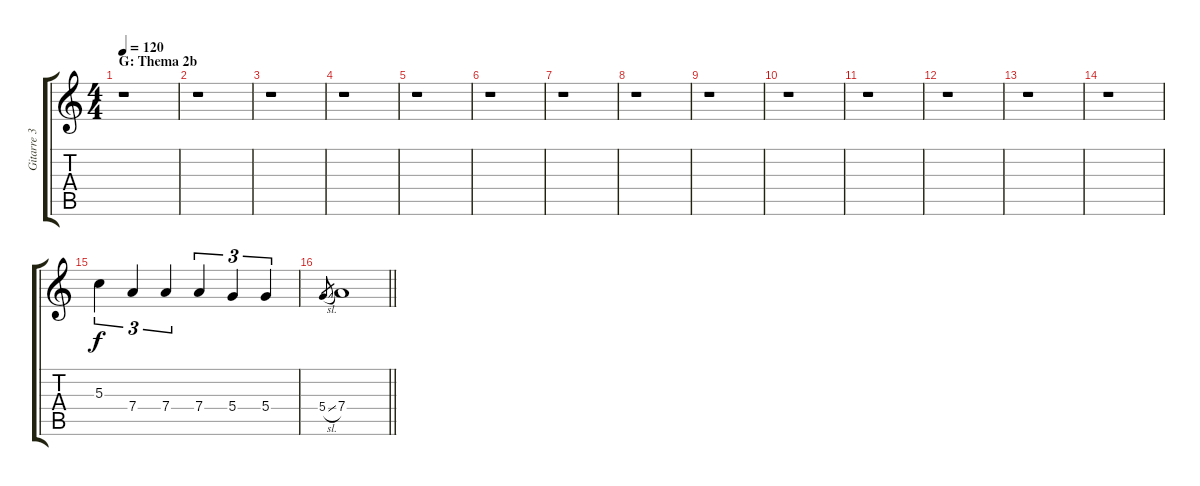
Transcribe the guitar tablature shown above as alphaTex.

\track ("Gitarre 3" "Gitarre 3") {instrument acousticguitarsteel}
\staff {score tabs}
\tuning (E4 B3 G3 D3 A2 E2) {hide}
\ts (4 4)
\section ("" "G: Thema 2b")
\tempo 120
\clef g2
\ks c
r.1{dy f} |
r.1 |
r.1 |
r.1 |
r.1 |
r.1 |
r.1 |
r.1 |
r.1 |
r.1 |
r.1 |
r.1 |
r.1 |
r.1 |
5.3.4{tu (3 2) volume 16} 7.4.4{tu (3 2)} 7.4.4{tu (3 2)} 7.4.4{tu (3 2)} 5.4.4{tu (3 2)} 5.4.4{tu (3 2)} |
\barLineRight lightlight
5.4{sl}.8{gr} 7.4.1
